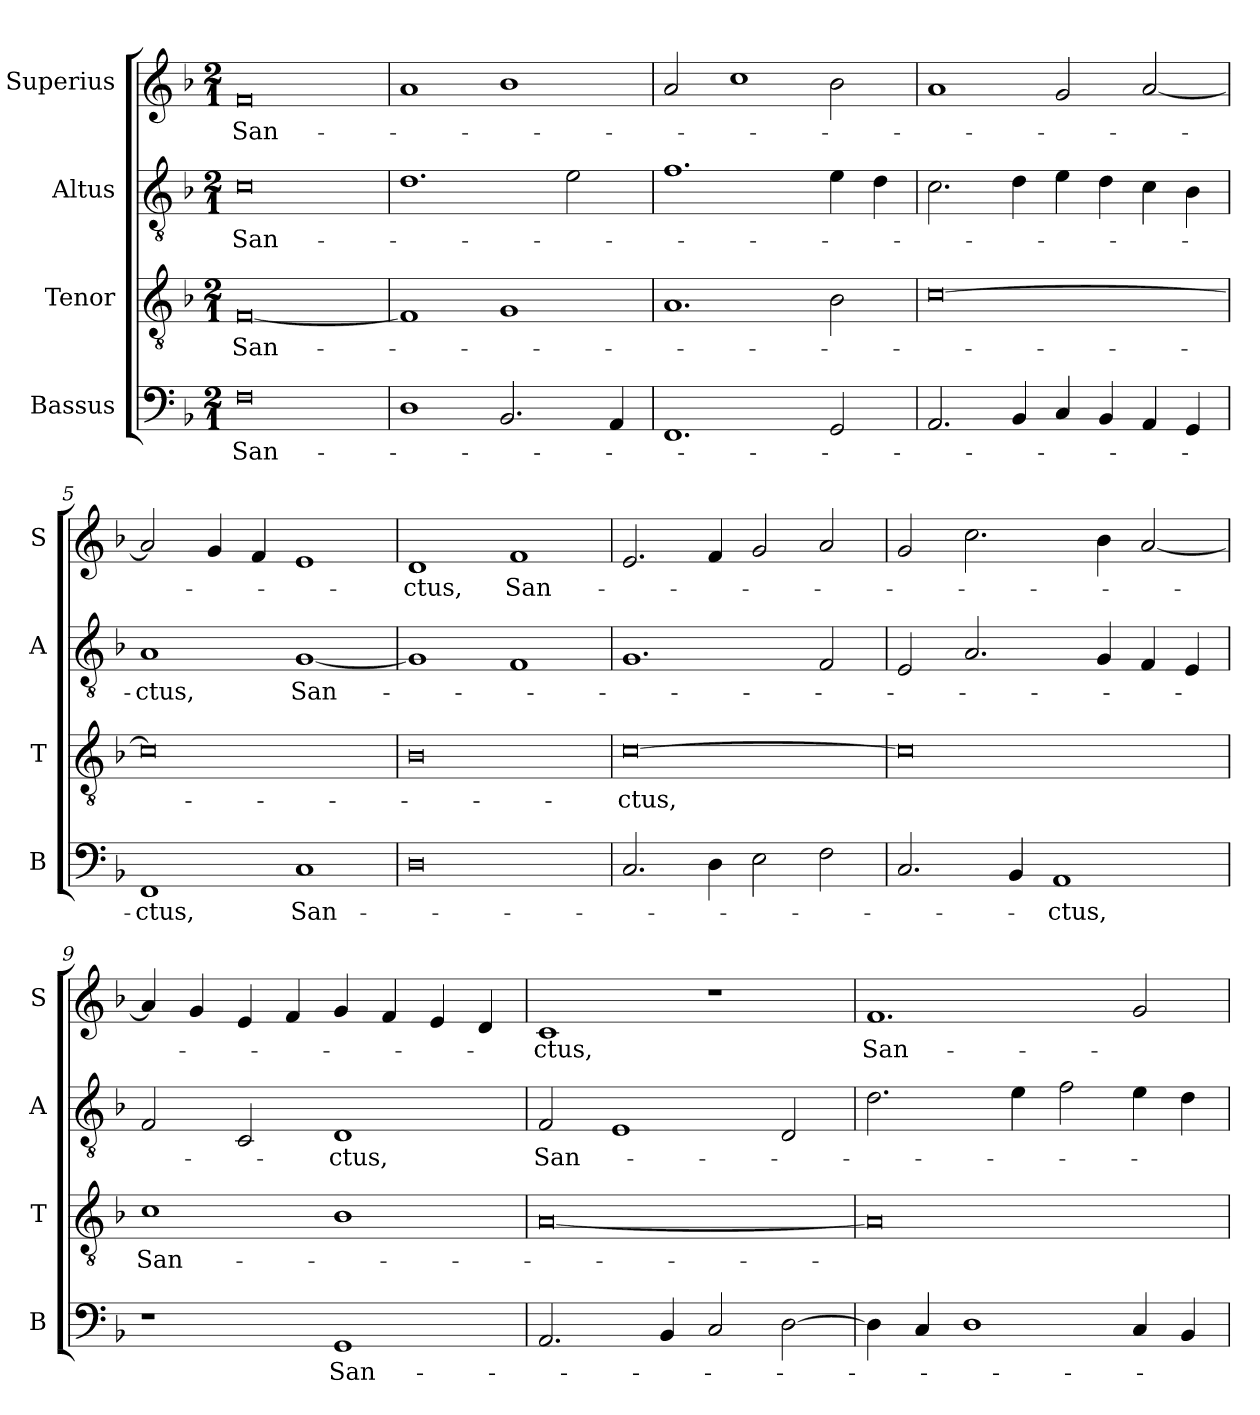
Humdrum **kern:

**kern	**text	**kern	**text	**kern	**text	**kern	**text
*part4	*part4	*part3	*part3	*part2	*part2	*part1	*part1
*staff4	*staff4	*staff3	*staff3	*staff2	*staff2	*staff1	*staff1
*I"Bassus	*	*I"Tenor	*	*I"Altus	*	*I"Superius	*
*I'B	*	*I'T	*	*I'A	*	*I'S	*
*clefF4	*	*clefGv2	*	*clefGv2	*	*clefG2	*
*k[b-]	*	*k[b-]	*	*k[b-]	*	*k[b-]	*
*M2/1	*	*M2/1	*	*M2/1	*	*M2/1	*
=1	=1	=1	=1	=1	=1	=1	=1
0F	San-	[0F	San-	0c	San-	0f	San-
=2	=2	=2	=2	=2	=2	=2	=2
1D	.	1F]	.	1.d	.	1a	.
2.BB-	.	1G	.	.	.	1b-	.
.	.	.	.	2e	.	.	.
4AA	.	.	.	.	.	.	.
=3	=3	=3	=3	=3	=3	=3	=3
1.FF	.	1.A	.	1.f	.	2a	.
.	.	.	.	.	.	1cc	.
2GG	.	2B-	.	4e	.	2b-	.
.	.	.	.	4d	.	.	.
=4	=4	=4	=4	=4	=4	=4	=4
2.AA	.	[0c	.	2.c	.	1a	.
4BB-	.	.	.	4d	.	.	.
4C	.	.	.	4e	.	2g	.
4BB-	.	.	.	4d	.	.	.
4AA	.	.	.	4c	.	[2a	.
4GG	.	.	.	4B-	.	.	.
=5	=5	=5	=5	=5	=5	=5	=5
1FF	-ctus,	0c]	.	1A	-ctus,	2a]	.
.	.	.	.	.	.	4g	.
.	.	.	.	.	.	4f	.
!	!LO:LY:i	!	!	!	!	!	!
1C	San-	.	.	[1G	San-	1e	.
=6	=6	=6	=6	=6	=6	=6	=6
0D	.	0B-	.	1G]	.	1d	-ctus,
!	!	!	!	!	!	!	!LO:LY:i
.	.	.	.	1F	.	1f	San-
=7	=7	=7	=7	=7	=7	=7	=7
2.C	.	[0c	-ctus,	1.G	.	2.e	.
4D	.	.	.	.	.	4f	.
2E	.	.	.	.	.	2g	.
2F	.	.	.	2F	.	2a	.
=8	=8	=8	=8	=8	=8	=8	=8
2.C	.	0c]	.	2E	.	2g	.
.	.	.	.	2.A	.	2.cc	.
4BB-	.	.	.	.	.	.	.
!	!LO:LY:i	!	!	!	!	!	!
1AA	-ctus,	.	.	.	.	.	.
.	.	.	.	4G	.	4b-	.
.	.	.	.	4F	.	[2a	.
.	.	.	.	4E	.	.	.
=9	=9	=9	=9	=9	=9	=9	=9
1r	.	1c	San-	2F	.	4a]	.
.	.	.	.	.	.	4g	.
.	.	.	.	2C	.	4e	.
.	.	.	.	.	.	4f	.
1GG	San-	1B-	.	1D	-ctus,	4g	.
.	.	.	.	.	.	4f	.
.	.	.	.	.	.	4e	.
.	.	.	.	.	.	4d	.
=10	=10	=10	=10	=10	=10	=10	=10
!	!	!	!	!	!LO:LY:i	!	!LO:LY:i
2.AA	.	[0A	.	2F	San-	1c	-ctus,
.	.	.	.	1E	.	.	.
4BB-	.	.	.	.	.	.	.
2C	.	.	.	.	.	1r	.
[2D	.	.	.	2D	.	.	.
=11	=11	=11	=11	=11	=11	=11	=11
!	!	!	!	!	!	!	!LO:LY:i
4D]	.	0A]	.	2.d	.	1.f	San-
4C	.	.	.	.	.	.	.
1D	.	.	.	.	.	.	.
.	.	.	.	4e	.	.	.
.	.	.	.	2f	.	.	.
4C	.	.	.	4e	.	2g	.
4BB-	.	.	.	4d	.	.	.
=	=	=	=	=	=	=	=
*-	*-	*-	*-	*-	*-	*-	*-
